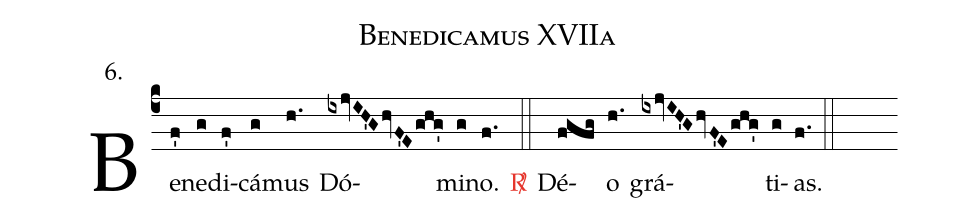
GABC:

name:Benedicamus XVIIa;
office-part:Kyriale;
mode:6;
annotation:6.;
%%
(c4)Be(f')ne(g)di(f')cá(g)mus(h.) Dó(ixjvIH'G/hvF'E/ghg')mi(g)no.(f.)
<c><sp>R/</sp></c>(::)
Dé(fgfg)o(h.) grá(ixjvIH'G/hv/F'E/ghg')ti(g)as.(f.) (::)
